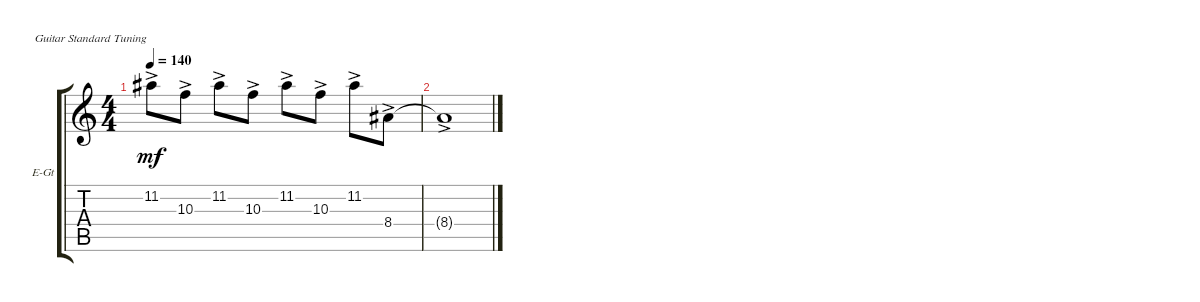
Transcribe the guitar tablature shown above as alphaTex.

\defaultSystemsLayout 4
\bracketExtendMode groupsimilarinstruments
\firstSystemTrackNameOrientation horizontal
\otherSystemsTrackNameOrientation horizontal
\track ("Electric Guitar" "E-Gt") {instrument overdrivenguitar}
\staff {score tabs}
\tuning (E4 B3 G3 D3 A2 E2)
\ts (4 4)
\tempo 140
\clef g2
\scale
0.333333
\ks c
11.2{ac}.8{dy mf} 10.3{ac}.8 11.2{ac}.8 10.3{ac}.8 11.2{ac}.8 10.3{ac}.8 11.2{ac}.8 8.4{ac}.8 |
\scale
0.333333 8.4{ac t}.1 |
\scale
0.333333 |
\scale
0.333333 |
\scale
0.333333 |
\scale
0.333333 |
\scale
0.333333 |
\scale
0.333333 |
\scale
0.333333 |
\scale
0.333333 |
\scale
0.333333 |
\scale
0.333333 |
\scale
0.333333 |
\scale
0.333333 |
\scale
0.333333 |
\scale
0.333333
